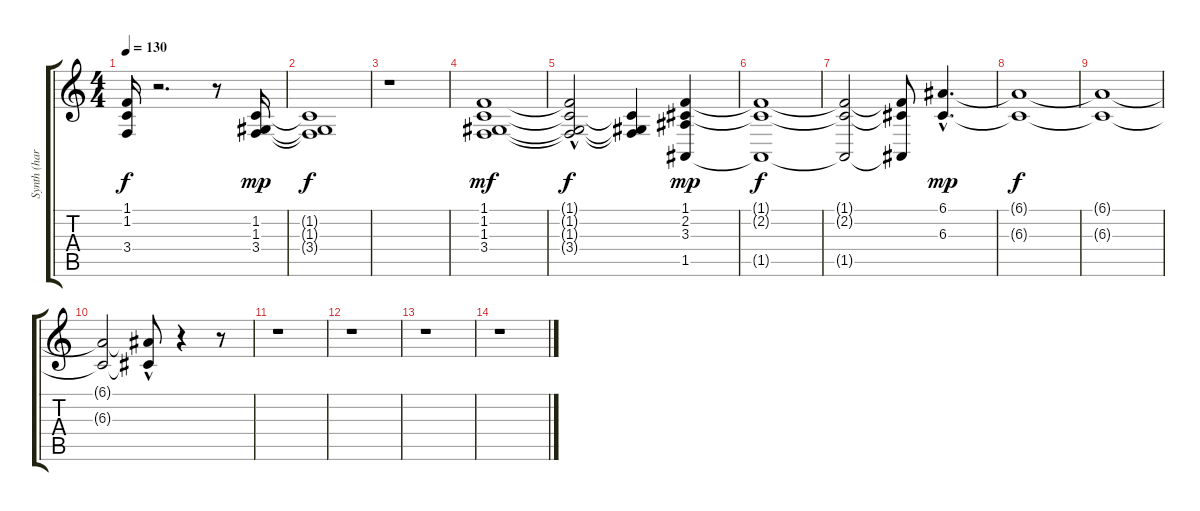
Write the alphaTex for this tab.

\track ("Synth (harmony)" "Synth (har") {instrument pad8sweep}
\staff {score tabs}
\tuning (E4 B3 G3 D3 A2 E2) {hide}
\ts (4 4)
\tempo 130
\clef g2
\ks c
(1.1{t} 1.2{t} 3.4{t}).16{dy f} r.2{d} r.8 (1.2 1.3 3.4).16{dy mp} |
(1.2{t} 1.3{t} 3.4{t}).1{dy f} |
r.1 |
(1.1 1.2 1.3 3.4).1{dy mf} |
(1.1{hac t} 1.2{t} 1.3{t} 3.4{t}).2{dy f} (1.2{t} 1.3{t} 3.4{t}).4 (1.1 2.2 3.3 1.5).4{dy mp} |
(1.1{t} 2.2{t} 1.5{t}).1{dy f} |
(1.1{t} 2.2{t} 1.5{t}).2 (1.1{t} 2.2{t} 1.5{t}).8 (6.1{hac} 6.3{hac}).4{d dy mp} |
(6.1{t} 6.3{t}).1{dy f} |
(6.1{t} 6.3{t}).1 |
(6.1{t} 6.3{t}).2 (6.1{t} 6.3{hac t}).8 r.4 r.8 |
r.1 |
r.1 |
r.1 |
r.1
